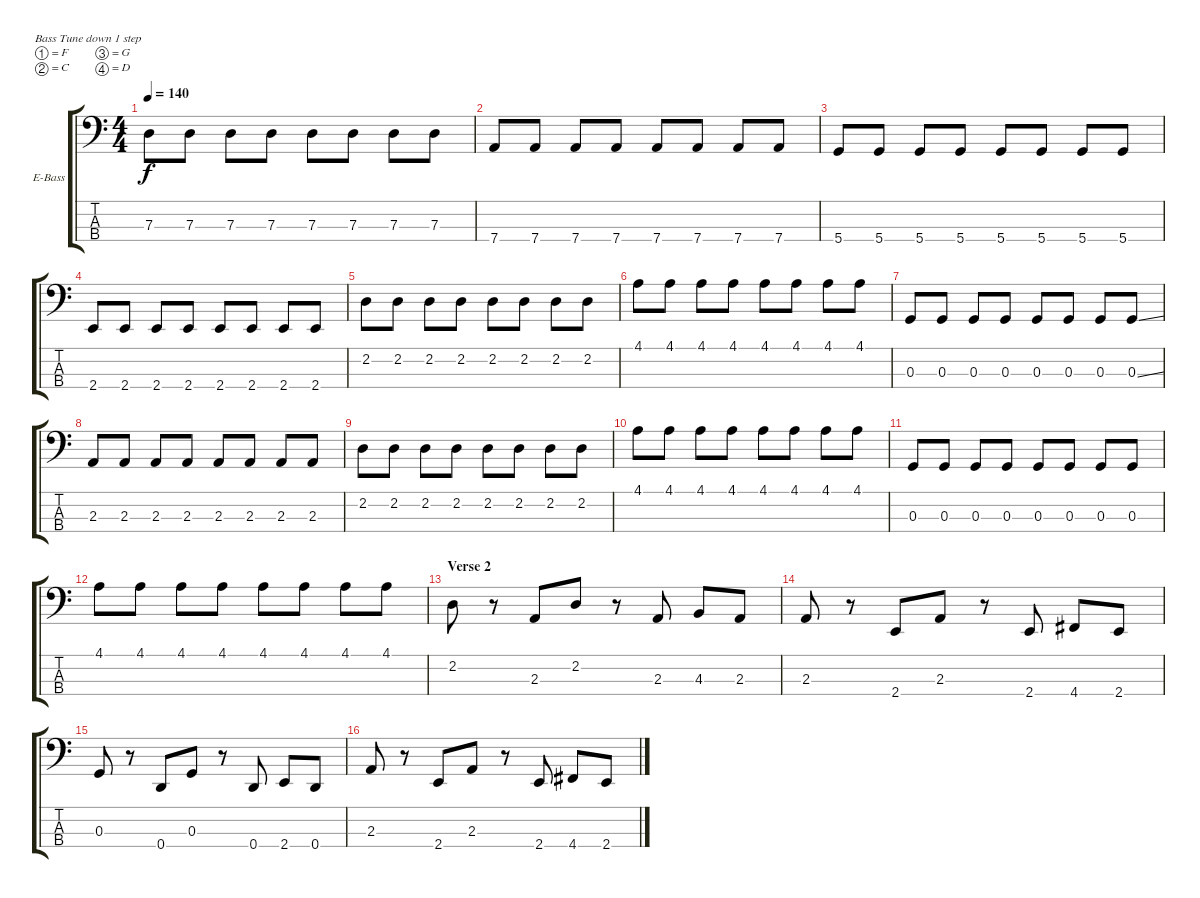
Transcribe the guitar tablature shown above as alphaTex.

\bracketExtendMode groupsimilarinstruments
\firstSystemTrackNameOrientation horizontal
\otherSystemsTrackNameOrientation horizontal
\track ("Ãàðèê [Bass]" "E-Bass") {instrument electricbassfinger}
\staff {score tabs}
\tuning (F2 C2 G1 D1)
\ts (4 4)
\tempo 140
\clef f4
\ks c
7.3.8{dy f} 7.3.8 7.3.8 7.3.8 7.3.8 7.3.8 7.3.8 7.3.8 |
7.4.8 7.4.8 7.4.8 7.4.8 7.4.8 7.4.8 7.4.8 7.4.8 |
5.4.8 5.4.8 5.4.8 5.4.8 5.4.8 5.4.8 5.4.8 5.4.8 |
2.4.8 2.4.8 2.4.8 2.4.8 2.4.8 2.4.8 2.4.8 2.4.8 |
2.2.8 2.2.8 2.2.8 2.2.8 2.2.8 2.2.8 2.2.8 2.2.8 |
4.1.8 4.1.8 4.1.8 4.1.8 4.1.8 4.1.8 4.1.8 4.1.8 |
0.3.8 0.3.8 0.3.8 0.3.8 0.3.8 0.3.8 0.3.8 0.3{ss}.8 |
2.3.8 2.3.8 2.3.8 2.3.8 2.3.8 2.3.8 2.3.8 2.3.8 |
2.2.8 2.2.8 2.2.8 2.2.8 2.2.8 2.2.8 2.2.8 2.2.8 |
4.1.8 4.1.8 4.1.8 4.1.8 4.1.8 4.1.8 4.1.8 4.1.8 |
0.3.8 0.3.8 0.3.8 0.3.8 0.3.8 0.3.8 0.3.8 0.3.8 |
4.1.8 4.1.8 4.1.8 4.1.8 4.1.8 4.1.8 4.1.8 4.1.8 |
\section ("" "Verse 2")
2.2.8 r.8 2.3.8 2.2.8 r.8 2.3.8 4.3.8 2.3.8 |
2.3.8 r.8 2.4.8 2.3.8 r.8 2.4.8 4.4.8 2.4.8 |
0.3.8 r.8 0.4.8 0.3.8 r.8 0.4.8 2.4.8 0.4.8 |
2.3.8 r.8 2.4.8 2.3.8 r.8 2.4.8 4.4.8 2.4.8
